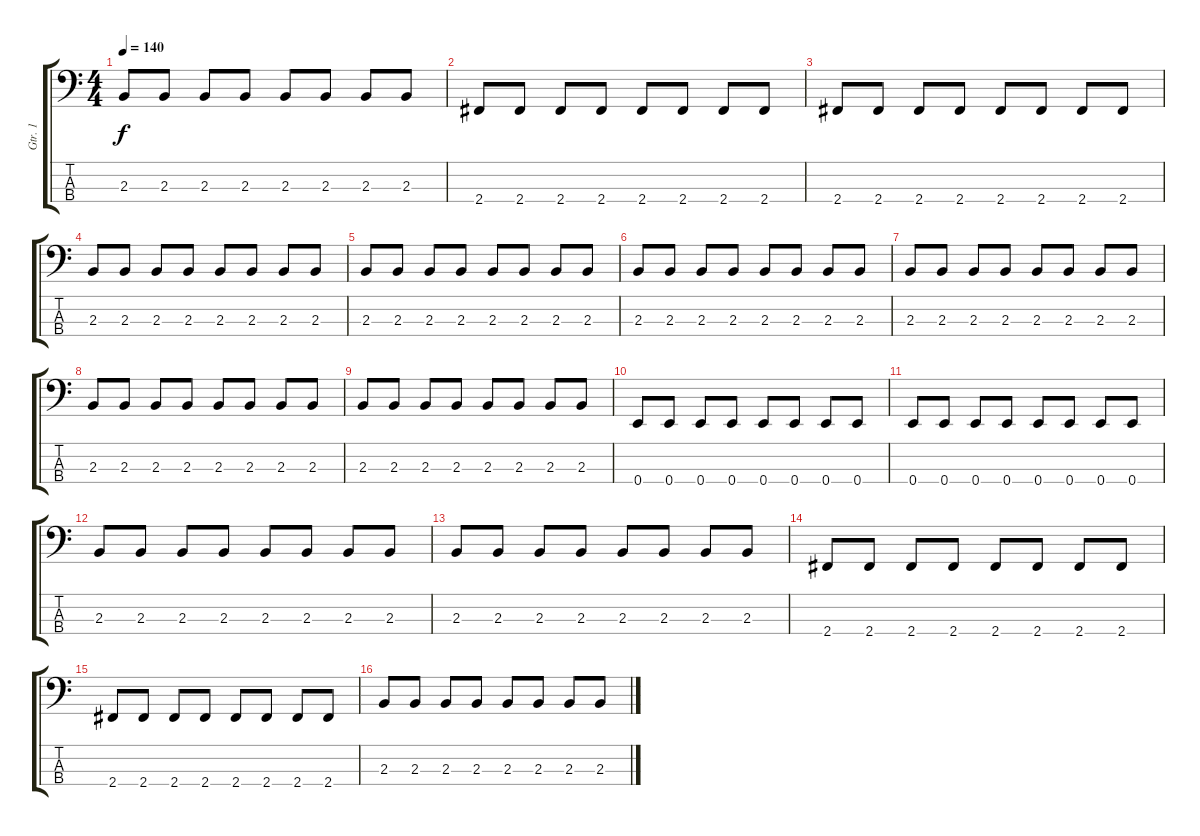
\track ("Gtr. 1" "Gtr. 1") {instrument electricbassfinger}
\staff {score tabs}
\tuning (G2 D2 A1 E1) {hide}
\ts (4 4)
\tempo 140
\clef f4
\ks c
2.3.8{dy f} 2.3.8 2.3.8 2.3.8 2.3.8 2.3.8 2.3.8 2.3.8 |
2.4.8 2.4.8 2.4.8 2.4.8 2.4.8 2.4.8 2.4.8 2.4.8 |
2.4.8 2.4.8 2.4.8 2.4.8 2.4.8 2.4.8 2.4.8 2.4.8 |
2.3.8 2.3.8 2.3.8 2.3.8 2.3.8 2.3.8 2.3.8 2.3.8 |
2.3.8 2.3.8 2.3.8 2.3.8 2.3.8 2.3.8 2.3.8 2.3.8 |
2.3.8 2.3.8 2.3.8 2.3.8 2.3.8 2.3.8 2.3.8 2.3.8 |
2.3.8 2.3.8 2.3.8 2.3.8 2.3.8 2.3.8 2.3.8 2.3.8 |
2.3.8 2.3.8 2.3.8 2.3.8 2.3.8 2.3.8 2.3.8 2.3.8 |
2.3.8 2.3.8 2.3.8 2.3.8 2.3.8 2.3.8 2.3.8 2.3.8 |
0.4.8 0.4.8 0.4.8 0.4.8 0.4.8 0.4.8 0.4.8 0.4.8 |
0.4.8 0.4.8 0.4.8 0.4.8 0.4.8 0.4.8 0.4.8 0.4.8 |
2.3.8 2.3.8 2.3.8 2.3.8 2.3.8 2.3.8 2.3.8 2.3.8 |
2.3.8 2.3.8 2.3.8 2.3.8 2.3.8 2.3.8 2.3.8 2.3.8 |
2.4.8 2.4.8 2.4.8 2.4.8 2.4.8 2.4.8 2.4.8 2.4.8 |
2.4.8 2.4.8 2.4.8 2.4.8 2.4.8 2.4.8 2.4.8 2.4.8 |
2.3.8 2.3.8 2.3.8 2.3.8 2.3.8 2.3.8 2.3.8 2.3.8
